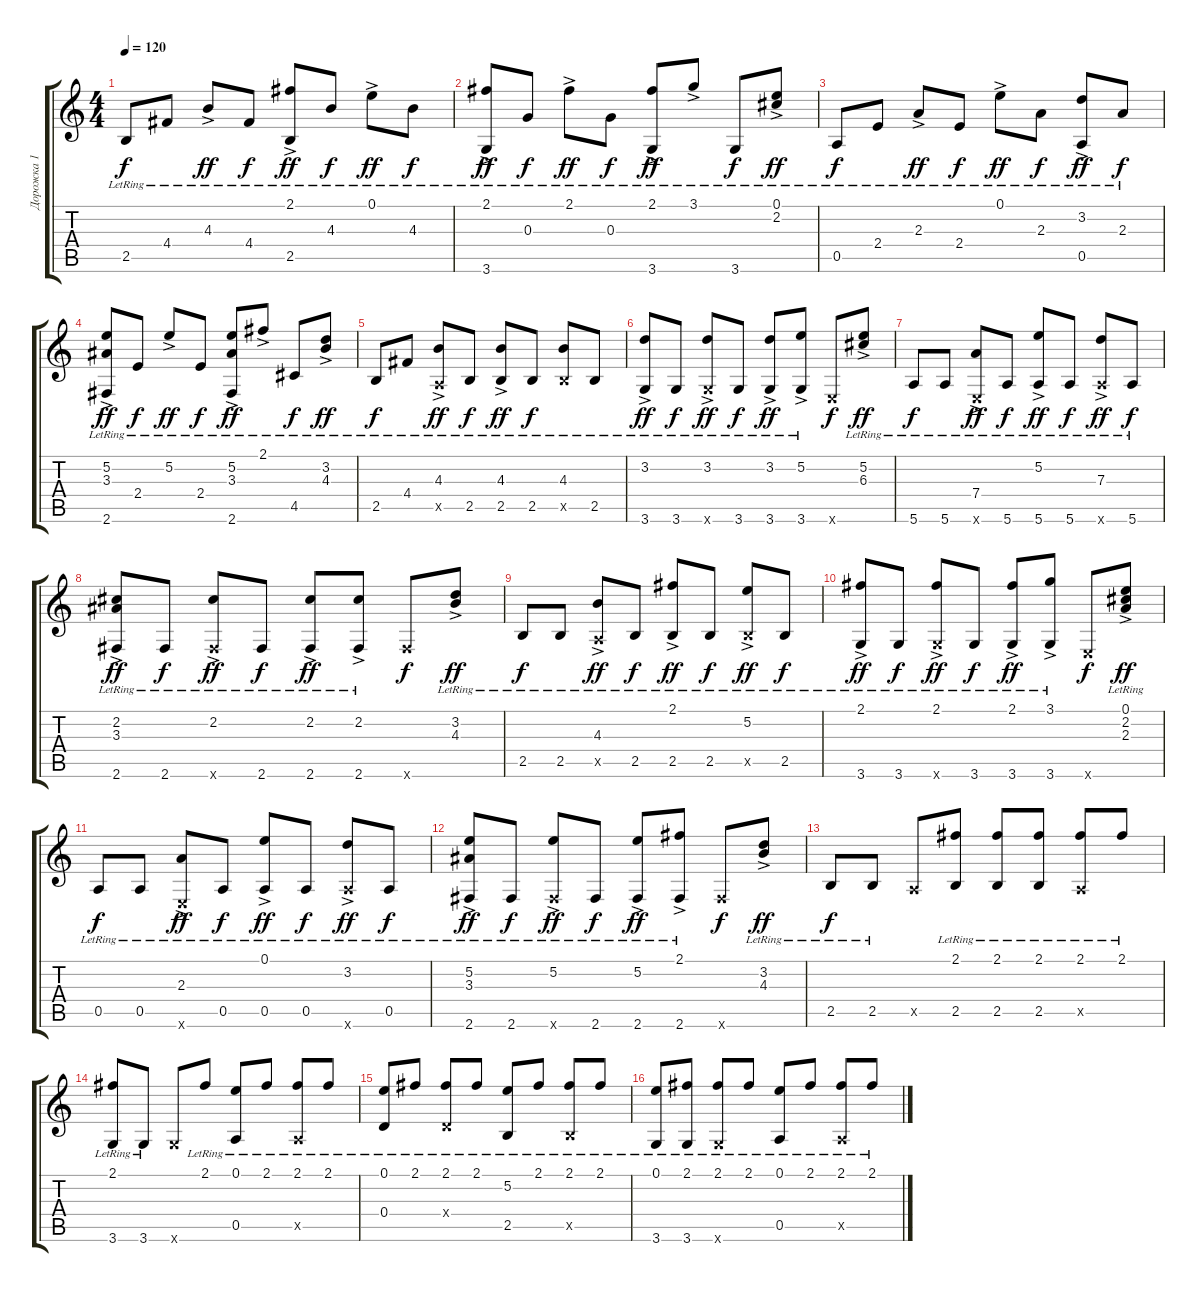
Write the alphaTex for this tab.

\track ("Дорожка 1" "Дорожка 1") {instrument acousticguitarsteel}
\staff {score tabs}
\tuning (E4 B3 G3 D3 A2 E2) {hide}
\ts (4 4)
\tempo 120
\clef g2
\ks c
2.5{lr}.8{dy f} 4.4{lr}.8 4.3{ac lr}.8{dy ff} 4.4{lr}.8{dy f} (2.1{ac lr} 2.5{lr}).8{dy ff} 4.3{lr}.8{dy f} 0.1{ac lr}.8{dy ff} 4.3{lr}.8{dy f} |
(2.1{ac lr} 3.6{lr}).8{dy ff} 0.3{lr}.8{dy f} 2.1{ac lr}.8{dy ff} 0.3{lr}.8{dy f} (2.1{ac lr} 3.6{lr}).8{dy ff} 3.1{ac lr}.8 3.6{lr}.8{dy f} (0.1{ac lr} 2.2{lr}).8{dy ff} |
0.5{lr}.8{dy f} 2.4{lr}.8 2.3{ac lr}.8{dy ff} 2.4{lr}.8{dy f} 0.1{ac lr}.8{dy ff} 2.3{lr}.8{dy f} (3.2{ac lr} 0.5{lr}).8{dy ff} 2.3{lr}.8{dy f} |
(5.2{ac lr} 3.3{lr} 2.6{lr}).8{dy ff} 2.4{lr}.8{dy f} 5.2{ac lr}.8{dy ff} 2.4{lr}.8{dy f} (5.2{ac lr} 3.3{lr} 2.6{lr}).8{dy ff} 2.1{ac lr}.8 4.5{lr}.8{dy f} (3.2{ac lr} 4.3{lr}).8{dy ff} |
2.5{lr}.8{dy f} 4.4{lr}.8 (4.3{ac lr} 0.5{x}).8{dy ff} 2.5{lr}.8{dy f} (4.3{ac lr} 2.5{lr}).8{dy ff} 2.5{lr}.8{dy f} (4.3{lr} 2.5{x}).8 2.5{lr}.8 |
(3.2{ac lr} 3.6{lr}).8{dy ff} 3.6{lr}.8{dy f} (3.2{ac lr} 3.6{x}).8{dy ff} 3.6{lr}.8{dy f} (3.2{ac lr} 3.6{lr}).8{dy ff} (5.2{ac lr} 3.6{lr}).8 0.6{x}.8{dy f} (5.2{ac lr} 6.3{lr}).8{dy ff} |
5.6{lr}.8{dy f} 5.6{lr}.8 (7.4{ac lr} 0.6{x}).8{dy ff} 5.6{lr}.8{dy f} (5.2{ac lr} 5.6{lr}).8{dy ff} 5.6{lr}.8{dy f} (7.3{ac lr} 5.6{x}).8{dy ff} 5.6{lr}.8{dy f} |
(2.2{ac lr} 3.3{lr} 2.6{lr}).8{dy ff} 2.6{lr}.8{dy f} (2.2{ac lr} 2.6{x}).8{dy ff} 2.6{lr}.8{dy f} (2.2{ac lr} 2.6{lr}).8{dy ff} (2.2{ac lr} 2.6{lr}).8 2.6{x}.8{dy f} (3.2{ac lr} 4.3{lr}).8{dy ff} |
2.5{lr}.8{dy f} 2.5{lr}.8 (4.3{ac lr} 0.5{x}).8{dy ff} 2.5{lr}.8{dy f} (2.1{ac lr} 2.5{lr}).8{dy ff} 2.5{lr}.8{dy f} (5.2{ac lr} 2.5{x}).8{dy ff} 2.5{lr}.8{dy f} |
(2.1{ac lr} 3.6{lr}).8{dy ff} 3.6{lr}.8{dy f} (2.1{ac lr} 3.6{x}).8{dy ff} 3.6{lr}.8{dy f} (2.1{ac lr} 3.6{lr}).8{dy ff} (3.1{ac lr} 3.6{lr}).8 0.6{x}.8{dy f} (0.1{ac lr} 2.2{lr} 2.3{lr}).8{dy ff} |
0.5{lr}.8{dy f} 0.5{lr}.8 (2.3{ac lr} 0.6{x}).8{dy ff} 0.5{lr}.8{dy f} (0.1{ac lr} 0.5{lr}).8{dy ff} 0.5{lr}.8{dy f} (3.2{ac lr} 5.6{x}).8{dy ff} 0.5{lr}.8{dy f} |
(5.2{ac lr} 3.3{lr} 2.6{lr}).8{dy ff} 2.6{lr}.8{dy f} (5.2{ac lr} 2.6{x}).8{dy ff} 2.6{lr}.8{dy f} (5.2{ac lr} 2.6{lr}).8{dy ff} (2.1{ac lr} 2.6{lr}).8 2.6{x}.8{dy f} (3.2{ac lr} 4.3{lr}).8{dy ff} |
2.5{lr}.8{dy f} 2.5{lr}.8 0.5{x}.8 (2.1{lr} 2.5{lr}).8 (2.1{lr} 2.5{lr}).8 (2.1{lr} 2.5{lr}).8 (2.1{lr} 0.5{x}).8 2.1{lr}.8 |
(2.1{lr} 3.6{lr}).8 3.6{lr}.8 3.6{x}.8 2.1{lr}.8 (0.1{lr} 0.5{lr}).8 2.1{lr}.8 (2.1{lr} 0.5{x}).8 2.1{lr}.8 |
(0.1{lr} 0.4{lr}).8 2.1{lr}.8 (2.1{lr} 0.4{x}).8 2.1{lr}.8 (5.2{lr} 2.5{lr}).8 2.1{lr}.8 (2.1{lr} 2.5{x}).8 2.1{lr}.8 |
(0.1{lr} 3.6{lr}).8 (2.1 3.6{lr}).8 (2.1{lr} 3.6{x}).8 2.1{lr}.8 (0.1{lr} 0.5{lr}).8 2.1{lr}.8 (2.1{lr} 0.5{x}).8 2.1{lr}.8
